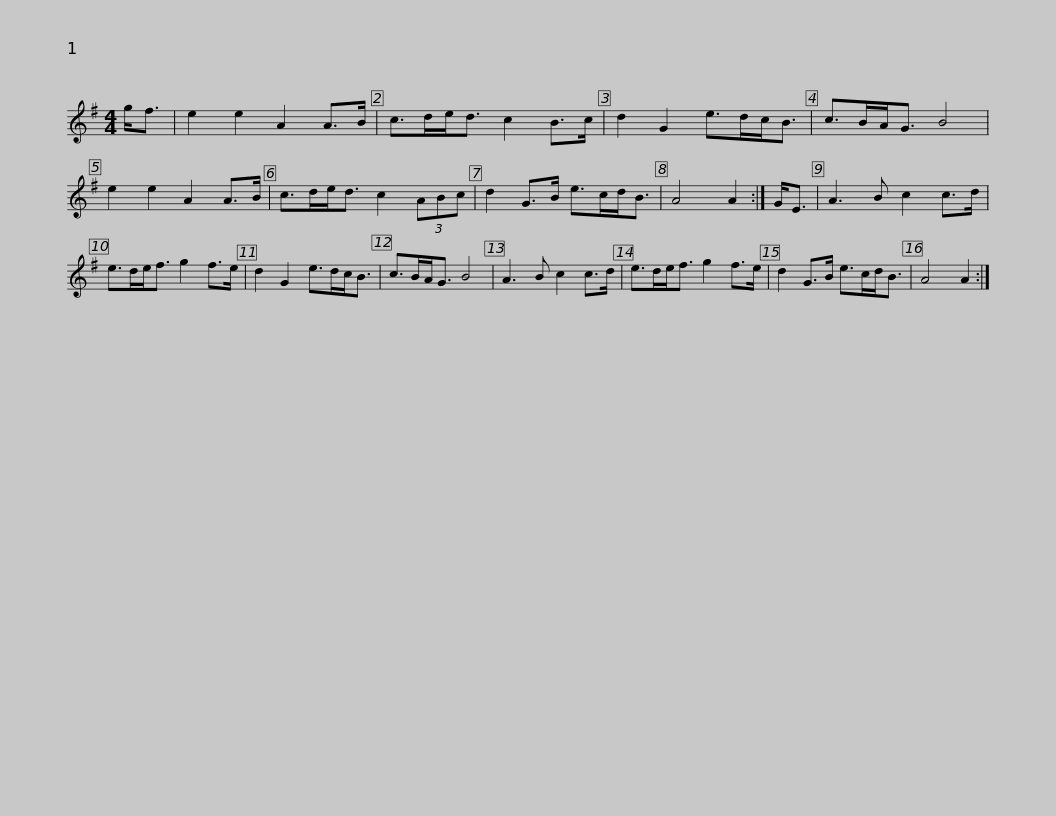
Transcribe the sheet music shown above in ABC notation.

X:1
L:1/8
M:4/4
I:linebreak $
K:G
V:1 treble
V:1
 g<f | e2 e2 A2 A>B | c>de<d c2 B>c | d2 G2 e>dc<B | c>BA<G B4 | %5
 e2 e2 A2 A>B | c>de<d c2 (3ABc |$ d2 G>B e>cd<B | A4 A2 :| G<E | %10
 A3 B c2 c>d | e>de<f g2 f>e | d2 G2 e>dc<B | c>BA<G B4 |$ A3 B c2 c>d | %15
 e>de<f g2 f>e | d2 G>B e>cd<B | A4 A2 :| %18
